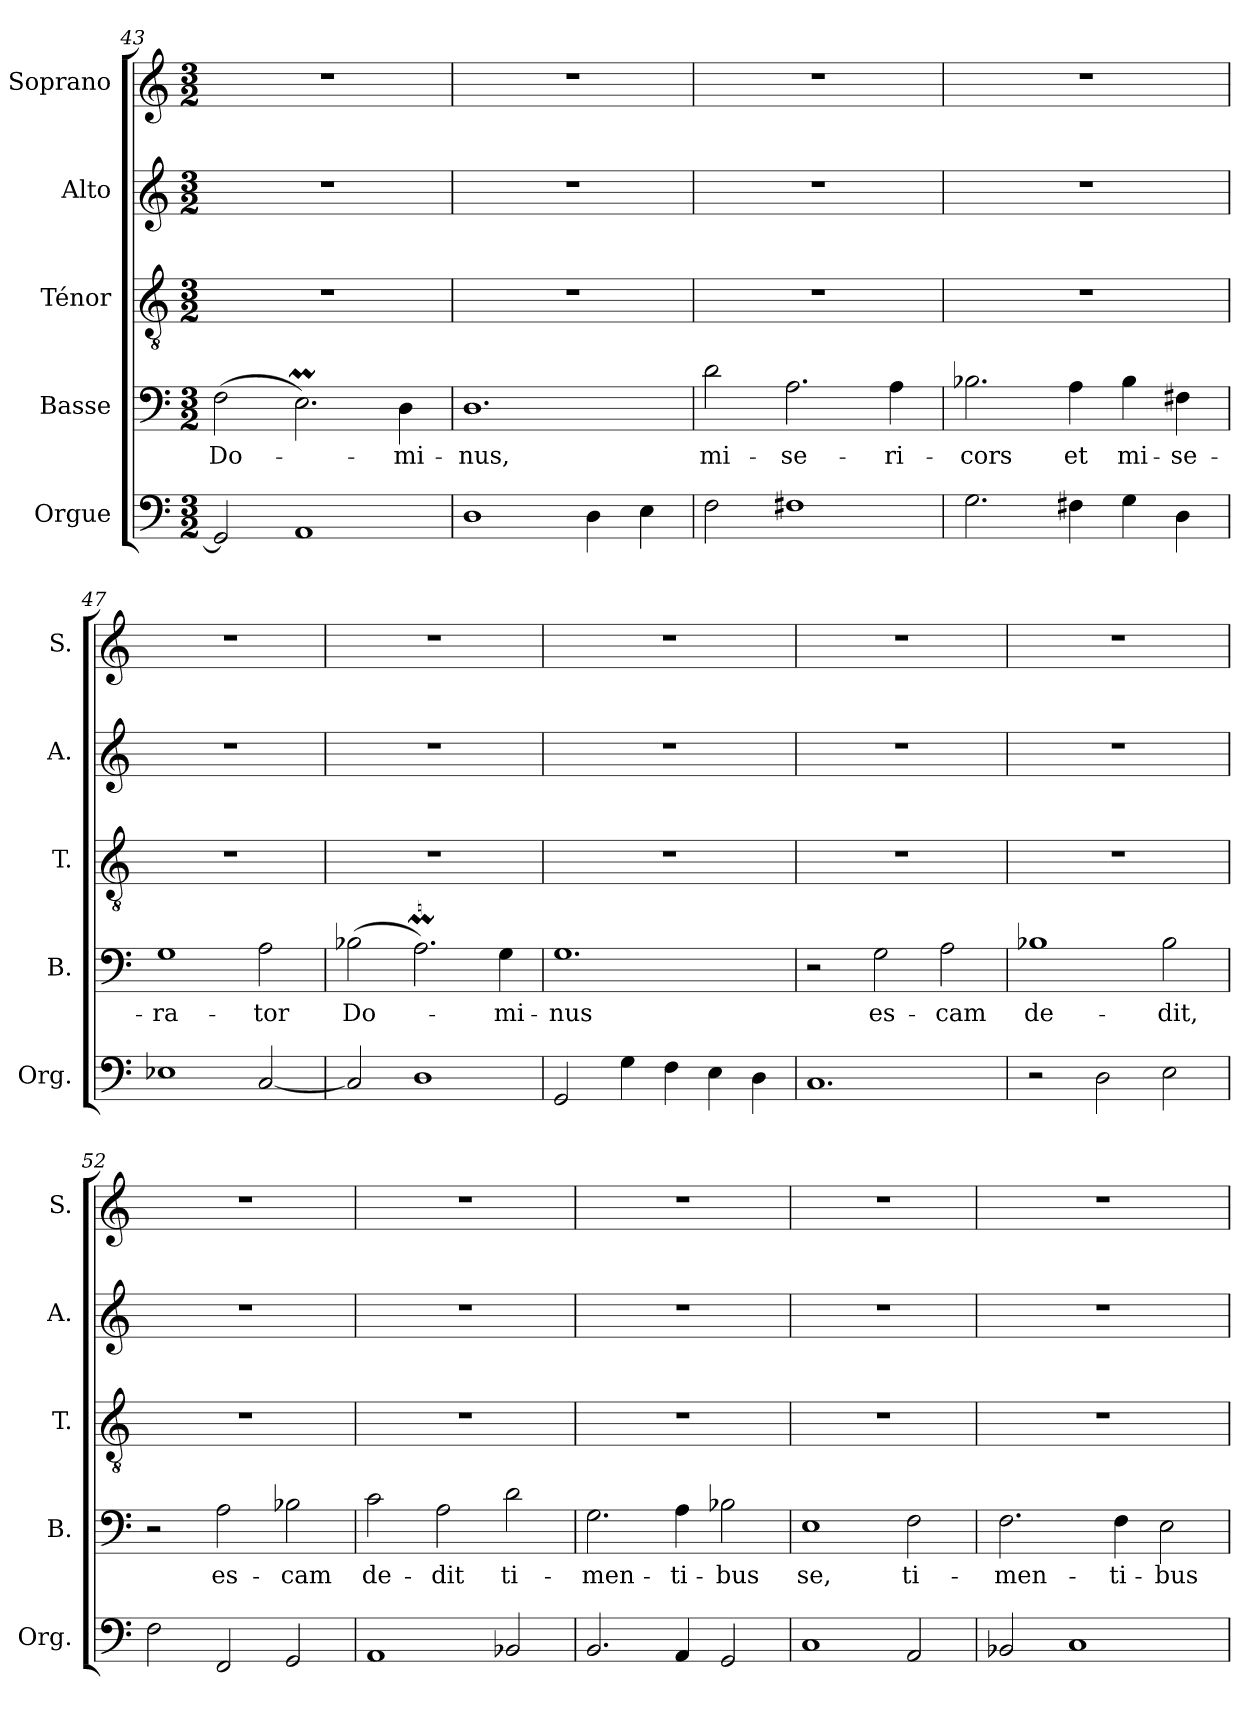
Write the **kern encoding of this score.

**kern	**kern	**text	**kern	**kern	**kern
*part5	*part4	*part4	*part3	*part2	*part1
*staff5	*staff4	*staff4	*staff3	*staff2	*staff1
*I"Orgue	*I"Basse	*	*I"Ténor	*I"Alto	*I"Soprano
*I'Org.	*I'B.	*	*I'T.	*I'A.	*I'S.
*clefF4	*clefF4	*	*clefGv2	*clefG2	*clefG2
*k[]	*k[]	*	*k[]	*k[]	*k[]
*M3/2	*M3/2	*	*M3/2	*M3/2	*M3/2
=43	=43	=43	=43	=43	=43
!	!	!LO:LY:b	!	!	!
2GG/]	(>2F\	Do-	1.r	1.r	1.r
1AA	2.Em\)	.	.	.	.
!	!	!LO:LY:b	!	!	!
.	4D\	-mi-	.	.	.
=44	=44	=44	=44	=44	=44
!	!	!LO:LY:b	!	!	!
1D	1.D	-nus,	1.r	1.r	1.r
4D\	.	.	.	.	.
4E\	.	.	.	.	.
!!LO:LB:g=z
=45	=45	=45	=45	=45	=45
!	!	!LO:LY:b	!	!	!
2F\	2d\	mi-	1.r	1.r	1.r
!	!	!LO:LY:b	!	!	!
1F#X	2.A\	-se-	.	.	.
!	!	!LO:LY:b	!	!	!
.	4A\	-ri-	.	.	.
=46	=46	=46	=46	=46	=46
!	!	!LO:LY:b	!	!	!
2.G\	2.B-X\	-cors	1.r	1.r	1.r
!	!	!LO:LY:b	!	!	!
4F#X\	4A\	et	.	.	.
!	!	!LO:LY:b	!	!	!
4G\	4B-\	mi-	.	.	.
!	!	!LO:LY:b	!	!	!
4D\	4F#X\	-se-	.	.	.
=47	=47	=47	=47	=47	=47
!	!	!LO:LY:b	!	!	!
1E-X	1G	-ra-	1.r	1.r	1.r
!	!	!LO:LY:b	!	!	!
[2C/	2A\	-tor	.	.	.
=48	=48	=48	=48	=48	=48
!	!	!LO:LY:b	!	!	!
2C/]	(>2B-X\	Do-	1.r	1.r	1.r
1D	2.AM\)	.	.	.	.
!	!	!LO:LY:b	!	!	!
.	4G\	-mi-	.	.	.
=49	=49	=49	=49	=49	=49
!	!	!LO:LY:b	!	!	!
2GG/	1.G	-nus	1.r	1.r	1.r
4G\	.	.	.	.	.
4F\	.	.	.	.	.
4E\	.	.	.	.	.
4D\	.	.	.	.	.
=50	=50	=50	=50	=50	=50
1.C	2r	.	1.r	1.r	1.r
!	!	!LO:LY:b	!	!	!
.	2G\	es-	.	.	.
!	!	!LO:LY:b	!	!	!
.	2A\	-cam	.	.	.
=51	=51	=51	=51	=51	=51
!	!	!LO:LY:b	!	!	!
2r	1B-X	de-	1.r	1.r	1.r
2D\	.	.	.	.	.
!	!	!LO:LY:b	!	!	!
2E\	2B-\	-dit,	.	.	.
=52	=52	=52	=52	=52	=52
2F\	2r	.	1.r	1.r	1.r
!	!	!LO:LY:b	!	!	!
2FF/	2A\	es-	.	.	.
!	!	!LO:LY:b	!	!	!
2GG/	2B-X\	-cam	.	.	.
=53	=53	=53	=53	=53	=53
!	!	!LO:LY:b	!	!	!
1AA	2c\	de-	1.r	1.r	1.r
!	!	!LO:LY:b	!	!	!
.	2A\	-dit	.	.	.
!	!	!LO:LY:b	!	!	!
2BB-X/	2d\	ti-	.	.	.
=54	=54	=54	=54	=54	=54
!	!	!LO:LY:b	!	!	!
2.BB/	2.G\	-men-	1.r	1.r	1.r
!	!	!LO:LY:b	!	!	!
4AA/	4A\	-ti-	.	.	.
!	!	!LO:LY:b	!	!	!
2GG/	2B-X\	-bus	.	.	.
=55	=55	=55	=55	=55	=55
!	!	!LO:LY:b	!	!	!
1C	1E	se,	1.r	1.r	1.r
!	!	!LO:LY:b	!	!	!
2AA/	2F\	ti-	.	.	.
!!LO:LB:g=z
=56	=56	=56	=56	=56	=56
!	!	!LO:LY:b	!	!	!
2BB-X/	2.F\	-men-	1.r	1.r	1.r
1C	.	.	.	.	.
!	!	!LO:LY:b	!	!	!
.	4F\	-ti-	.	.	.
!	!	!LO:LY:b	!	!	!
.	2E\	-bus	.	.	.
=	=	=	=	=	=
*-	*-	*-	*-	*-	*-
